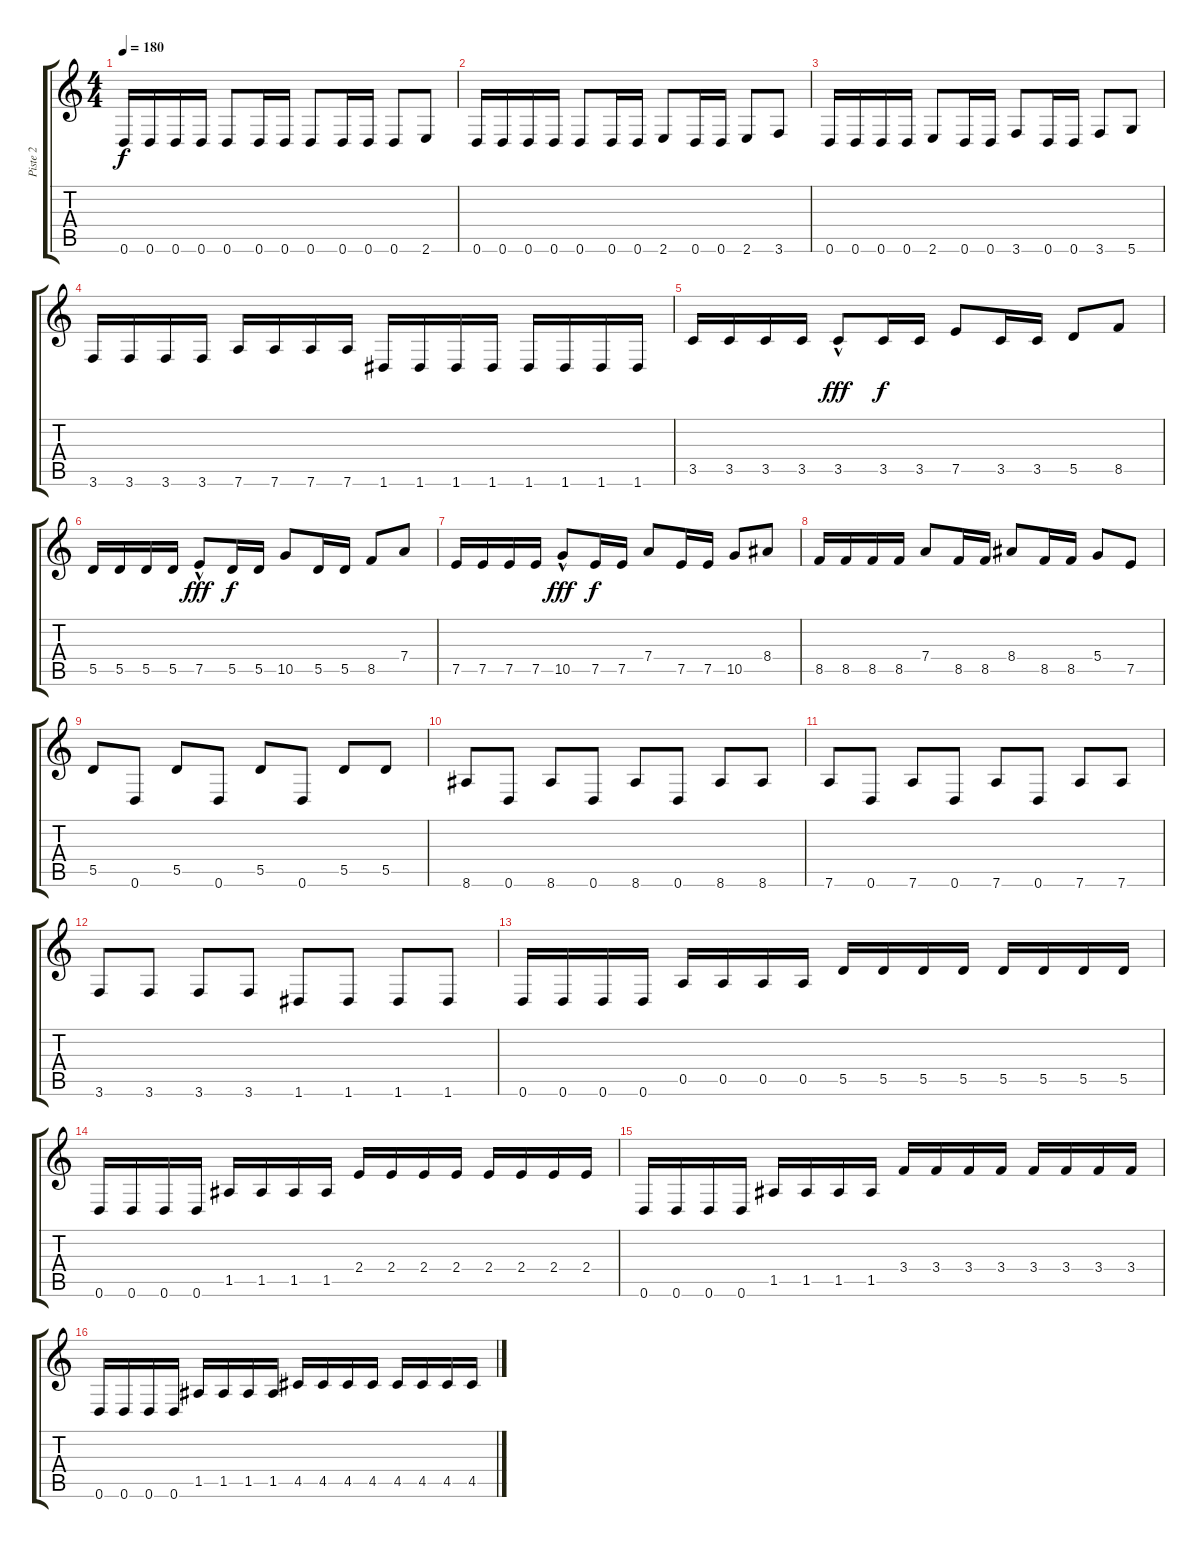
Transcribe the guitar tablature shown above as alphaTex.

\track ("Piste 2" "Piste 2") {instrument distortionguitar}
\staff {score tabs}
\tuning (E4 B3 G3 D3 A2 D2) {hide}
\ts (4 4)
\tempo 180
\clef g2
\ks c
0.6.16{dy f} 0.6.16 0.6.16 0.6.16 0.6.8 0.6.16 0.6.16 0.6.8 0.6.16 0.6.16 0.6.8 2.6.8 |
0.6.16 0.6.16 0.6.16 0.6.16 0.6.8 0.6.16 0.6.16 2.6.8 0.6.16 0.6.16 2.6.8 3.6.8 |
0.6.16 0.6.16 0.6.16 0.6.16 2.6.8 0.6.16 0.6.16 3.6.8 0.6.16 0.6.16 3.6.8 5.6.8 |
3.6.16 3.6.16 3.6.16 3.6.16 7.6.16 7.6.16 7.6.16 7.6.16 1.6.16 1.6.16 1.6.16 1.6.16 1.6.16 1.6.16 1.6.16 1.6.16 |
3.5.16 3.5.16 3.5.16 3.5.16 3.5{hac}.8{dy fff} 3.5.16{dy f} 3.5.16 7.5.8 3.5.16 3.5.16 5.5.8 8.5.8 |
5.5.16 5.5.16 5.5.16 5.5.16 7.5{hac}.8{dy fff} 5.5.16{dy f} 5.5.16 10.5.8 5.5.16 5.5.16 8.5.8 7.4.8 |
7.5.16 7.5.16 7.5.16 7.5.16 10.5{hac}.8{dy fff} 7.5.16{dy f} 7.5.16 7.4.8 7.5.16 7.5.16 10.5.8 8.4.8 |
8.5.16 8.5.16 8.5.16 8.5.16 7.4.8 8.5.16 8.5.16 8.4.8 8.5.16 8.5.16 5.4.8 7.5.8 |
5.5.8 0.6.8 5.5.8 0.6.8 5.5.8 0.6.8 5.5.8 5.5.8 |
8.6.8 0.6.8 8.6.8 0.6.8 8.6.8 0.6.8 8.6.8 8.6.8 |
7.6.8 0.6.8 7.6.8 0.6.8 7.6.8 0.6.8 7.6.8 7.6.8 |
3.6.8 3.6.8 3.6.8 3.6.8 1.6.8 1.6.8 1.6.8 1.6.8 |
0.6.16 0.6.16 0.6.16 0.6.16 0.5.16 0.5.16 0.5.16 0.5.16 5.5.16 5.5.16 5.5.16 5.5.16 5.5.16 5.5.16 5.5.16 5.5.16 |
0.6.16 0.6.16 0.6.16 0.6.16 1.5.16 1.5.16 1.5.16 1.5.16 2.4.16 2.4.16 2.4.16 2.4.16 2.4.16 2.4.16 2.4.16 2.4.16 |
0.6.16 0.6.16 0.6.16 0.6.16 1.5.16 1.5.16 1.5.16 1.5.16 3.4.16 3.4.16 3.4.16 3.4.16 3.4.16 3.4.16 3.4.16 3.4.16 |
0.6.16 0.6.16 0.6.16 0.6.16 1.5.16 1.5.16 1.5.16 1.5.16 4.5.16 4.5.16 4.5.16 4.5.16 4.5.16 4.5.16 4.5.16 4.5.16
